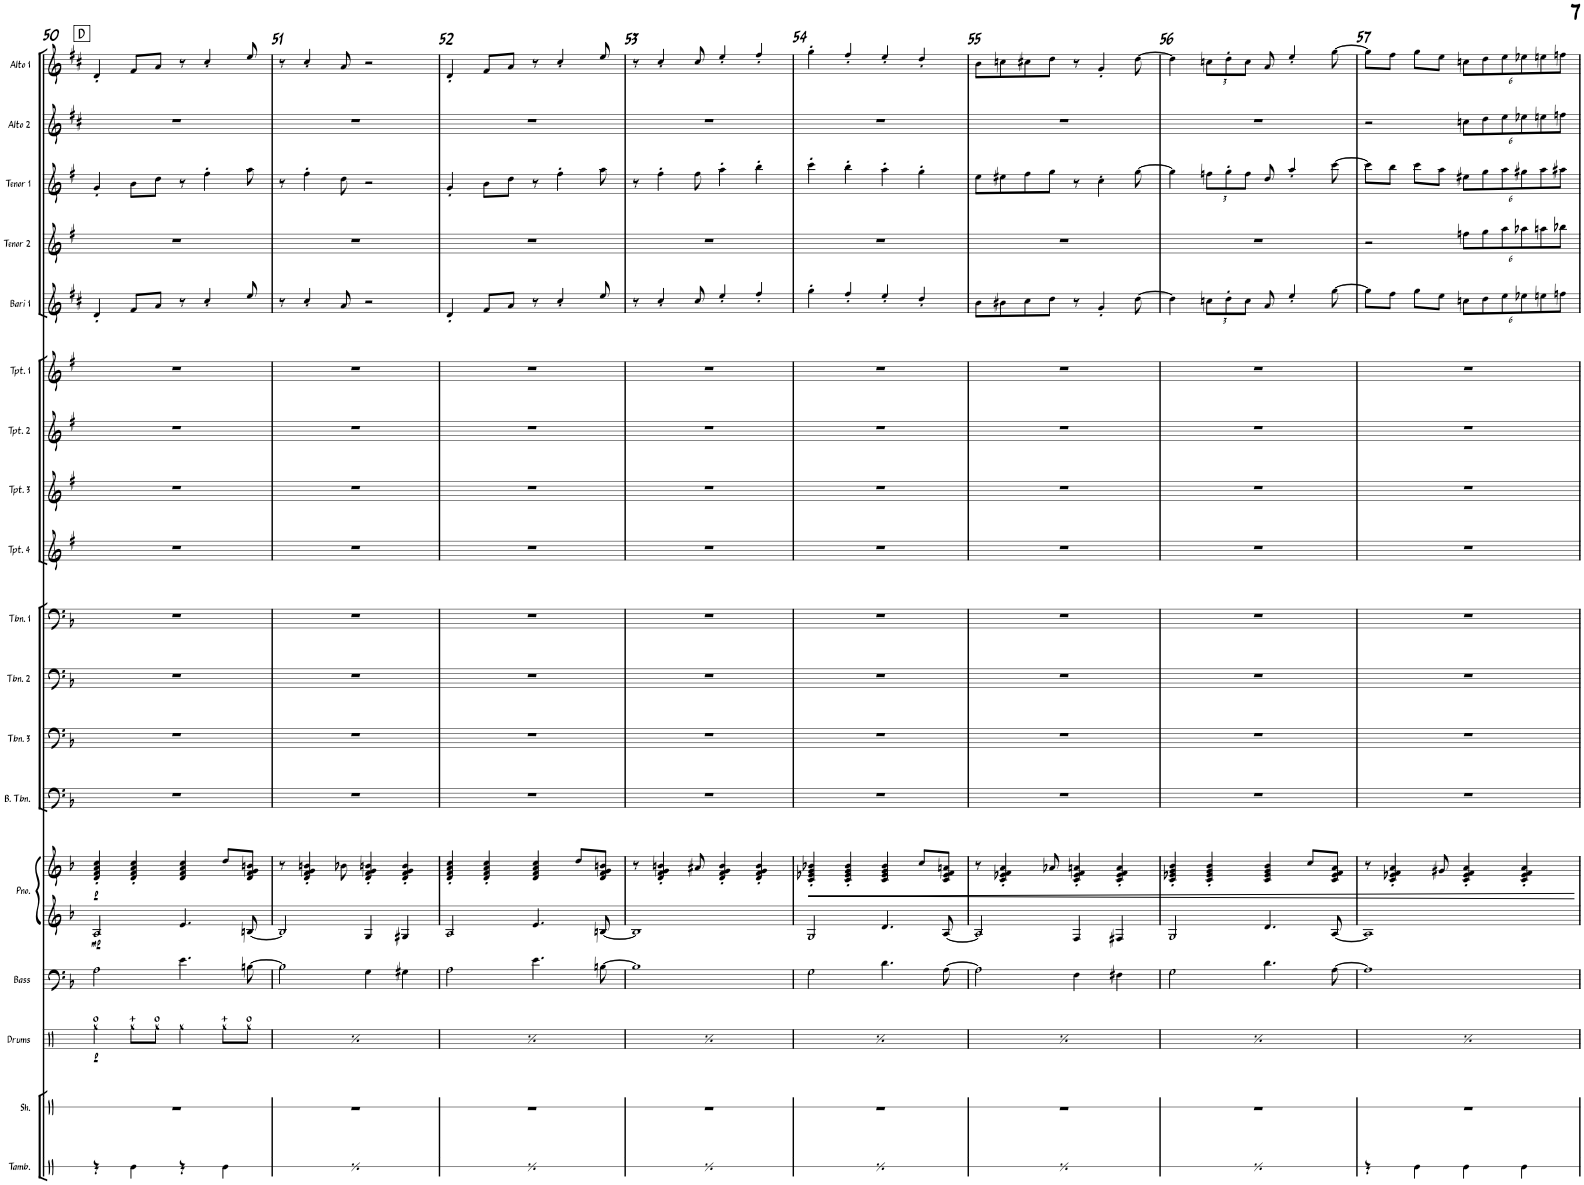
**kern	**kern	**kern	**dynam	**kern	**kern	**kern	**dynam	**kern	**kern	**kern	**kern	**kern	**kern	**kern	**kern	**kern	**kern	**kern	**kern	**kern
*part18	*part17	*part16	*part16	*part15	*part14	*part14	*part14	*part13	*part12	*part11	*part10	*part9	*part8	*part7	*part6	*part5	*part4	*part3	*part2	*part1
*staff19	*staff18	*staff17	*staff17	*staff16	*staff15	*staff14	*staff14/15	*staff13	*staff12	*staff11	*staff10	*staff9	*staff8	*staff7	*staff6	*staff5	*staff4	*staff3	*staff2	*staff1
*I"Tambourine	*I"Shaker	*I"Drums	*	*I"Bass	*I"Piano	*	*	*I"Bass Trombone	*I"Trombone 3	*I"Trombone 2	*I"Trombone 1	*I"Trumpet 4	*I"Trumpet 3	*I"Trumpet 2	*I"Trumpet 1	*I"Bari Sax 1	*I"Tenor Sax 2	*I"Tenor Sax 1	*I"Alto Sax 2	*I"Alto Sax 1
*I'Tamb.	*I'Sh.	*I'Drums	*	*I'Bass	*I'Pno.	*	*	*I'B. Tbn.	*I'Tbn. 3	*I'Tbn. 2	*I'Tbn. 1	*I'Tpt. 4	*I'Tpt. 3	*I'Tpt. 2	*I'Tpt. 1	*I'Bari 1	*I'Tenor 2	*I'Tenor 1	*I'Alto 2	*I'Alto 1
!!LO:PB:g=z
*clefX	*clefX	*clefX	*	*clefF4	*clefG2	*clefG2	*	*clefF4	*clefF4	*clefF4	*clefF4	*clefG2	*clefG2	*clefG2	*clefG2	*clefG2	*clefG2	*clefG2	*clefG2	*clefG2
*	*	*	*	*Trd7c12	*	*	*	*	*	*	*	*Trd1c2	*Trd1c2	*Trd1c2	*Trd1c2	*Trd12c21	*Trd8c14	*Trd8c14	*Trd5c9	*Trd5c9
*k[]	*k[]	*k[]	*	*k[b-]	*k[b-]	*k[b-]	*	*k[b-]	*k[b-]	*k[b-]	*k[b-]	*k[f#]	*k[f#]	*k[f#]	*k[f#]	*k[f#c#]	*k[f#]	*k[f#]	*k[f#c#]	*k[f#c#]
*M4/4	*M4/4	*M4/4	*	*M4/4	*M4/4	*M4/4	*	*M4/4	*M4/4	*M4/4	*M4/4	*M4/4	*M4/4	*M4/4	*M4/4	*M4/4	*M4/4	*M4/4	*M4/4	*M4/4
!!LO:REH:place=s1:a:B:rj:fs=14:t=D
=50	=50	=50	=50	=50	=50	=50	=50	=50	=50	=50	=50	=50	=50	=50	=50	=50	=50	=50	=50	=50
!	!	!	!LO:DY:b	!	!	!	!LO:DY:b=2	!	!	!	!	!	!	!	!	!	!	!	!	!
!	!	!	!	!	!	!	!LO:DY:n=1:b	!	!	!	!	!	!	!	!	!	!	!	!	!
4r	1r	4Rgg\	p	2A\	2A/	4d/' 4f/' 4a/' 4cc/'	mp p	1r	1r	1r	1r	1r	1r	1r	1r	4d'/	1r	4g'/	1r	4d'/
4Re\	.	8Rgg\L	.	.	.	4d/' 4f/' 4a/' 4cc/'	.	.	.	.	.	.	.	.	.	8f#/L	.	8b\L	.	8f#/L
.	.	8Rgg\J	.	.	.	.	.	.	.	.	.	.	.	.	.	8a/J	.	8dd\J	.	8a/J
4r	.	4Rgg\	.	4.e\	4.e/	4d/ 4f/ 4a/ 4cc/	.	.	.	.	.	.	.	.	.	8r	.	8r	.	8r
.	.	.	.	.	.	.	.	.	.	.	.	.	.	.	.	4cc#'/	.	4ff#'\	.	4cc#'/
4Re\	.	8Rgg\L	.	.	.	8dd/L	.	.	.	.	.	.	.	.	.	.	.	.	.	.
.	.	8Rgg\J	.	[8Bn\	[<8Bn/	8d/ 8f/ 8g/ 8bn/J	.	.	.	.	.	.	.	.	.	8ee/	.	8aa\	.	8ee/
=51	=51	=51	=51	=51	=51	=51	=51	=51	=51	=51	=51	=51	=51	=51	=51	=51	=51	=51	=51	=51
!	!	!	!LO:DY:b	!	!	!	!	!	!	!	!	!	!	!	!	!	!	!	!	!
4r	1r	4Rgg\	p	2B\]	2B/]	8r	.	1r	1r	1r	1r	1r	1r	1r	1r	8r	1r	8r	1r	8r
.	.	.	.	.	.	4d/' 4f/' 4g/' 4bn/'	.	.	.	.	.	.	.	.	.	4cc#'/	.	4ff#'\	.	4cc#'/
4Re\	.	8Rgg\L	.	.	.	.	.	.	.	.	.	.	.	.	.	.	.	.	.	.
.	.	8Rgg\J	.	.	.	8b-X\	.	.	.	.	.	.	.	.	.	8a/	.	8dd\	.	8a/
4r	.	4Rgg\	.	4G\	4G/	4d/' 4f/' 4g/' 4bn/'	.	.	.	.	.	.	.	.	.	2r	.	2r	.	2r
4Re\	.	8Rgg\L	.	4G#X\	4G#X/	4d/' 4f/' 4g/' 4b/'	.	.	.	.	.	.	.	.	.	.	.	.	.	.
.	.	8Rgg\J	.	.	.	.	.	.	.	.	.	.	.	.	.	.	.	.	.	.
=52	=52	=52	=52	=52	=52	=52	=52	=52	=52	=52	=52	=52	=52	=52	=52	=52	=52	=52	=52	=52
!	!	!	!LO:DY:b	!	!	!	!	!	!	!	!	!	!	!	!	!	!	!	!	!
4r	1r	4Rgg\	p	2A\	2A/	4d/' 4f/' 4a/' 4cc/'	.	1r	1r	1r	1r	1r	1r	1r	1r	4d'/	1r	4g'/	1r	4d'/
4Re\	.	8Rgg\L	.	.	.	4d/' 4f/' 4a/' 4cc/'	.	.	.	.	.	.	.	.	.	8f#/L	.	8b\L	.	8f#/L
.	.	8Rgg\J	.	.	.	.	.	.	.	.	.	.	.	.	.	8a/J	.	8dd\J	.	8a/J
4r	.	4Rgg\	.	4.e\	4.e/	4d/ 4f/ 4a/ 4cc/	.	.	.	.	.	.	.	.	.	8r	.	8r	.	8r
.	.	.	.	.	.	.	.	.	.	.	.	.	.	.	.	4cc#'/	.	4ff#'\	.	4cc#'/
4Re\	.	8Rgg\L	.	.	.	8dd/L	.	.	.	.	.	.	.	.	.	.	.	.	.	.
.	.	8Rgg\J	.	[8Bn\	[<8Bn/	8d/ 8f/ 8g/ 8bn/J	.	.	.	.	.	.	.	.	.	8ee/	.	8aa\	.	8ee/
=53	=53	=53	=53	=53	=53	=53	=53	=53	=53	=53	=53	=53	=53	=53	=53	=53	=53	=53	=53	=53
!	!	!	!LO:DY:b	!	!	!	!	!	!	!	!	!	!	!	!	!	!	!	!	!
4r	1r	4Rgg\	p	1B]	1B]	8r	.	1r	1r	1r	1r	1r	1r	1r	1r	8r	1r	8r	1r	8r
.	.	.	.	.	.	4d/' 4f/' 4g/' 4bn/'	.	.	.	.	.	.	.	.	.	4cc#'/	.	4ff#'\	.	4cc#'/
4Re\	.	8Rgg\L	.	.	.	.	.	.	.	.	.	.	.	.	.	.	.	.	.	.
.	.	8Rgg\J	.	.	.	8a#X/	.	.	.	.	.	.	.	.	.	8cc#/	.	8ff#\	.	8cc#/
4r	.	4Rgg\	.	.	.	4d/' 4f/' 4g/' 4b/'	.	.	.	.	.	.	.	.	.	4ee'/	.	4aa'\	.	4ee'/
4Re\	.	8Rgg\L	.	.	.	4d/' 4f/' 4g/' 4b/'	.	.	.	.	.	.	.	.	.	4ff#'/	.	4bb'\	.	4ff#'/
.	.	8Rgg\J	.	.	.	.	.	.	.	.	.	.	.	.	.	.	.	.	.	.
=54	=54	=54	=54	=54	=54	=54	=54	=54	=54	=54	=54	=54	=54	=54	=54	=54	=54	=54	=54	=54
!	!	!	!LO:DY:b	!	!	!	!LO:HP:b	!	!	!	!	!	!	!	!	!	!	!	!	!
4r	1r	4Rgg\	p	2G\	2G/	4c/' 4e-X/' 4g/' 4b-X/'	<	1r	1r	1r	1r	1r	1r	1r	1r	4gg'\	1r	4ccc'\	1r	4gg'\
4Re\	.	8Rgg\L	.	.	.	4c/' 4e-/' 4g/' 4b-/'	.	.	.	.	.	.	.	.	.	4ff#'/	.	4bb'\	.	4ff#'/
.	.	8Rgg\J	.	.	.	.	.	.	.	.	.	.	.	.	.	.	.	.	.	.
4r	.	4Rgg\	.	4.d\	4.d/	4c/ 4e-/ 4g/ 4b-/	.	.	.	.	.	.	.	.	.	4ee'/	.	4aa'\	.	4ee'/
4Re\	.	8Rgg\L	.	.	.	8cc/L	.	.	.	.	.	.	.	.	.	4dd'/	.	4gg'\	.	4dd'/
.	.	8Rgg\J	.	[8A\	[<8A/	8c/ 8e-/ 8f/ 8an/J	.	.	.	.	.	.	.	.	.	.	.	.	.	.
=55	=55	=55	=55	=55	=55	=55	=55	=55	=55	=55	=55	=55	=55	=55	=55	=55	=55	=55	=55	=55
!	!	!	!LO:DY:b	!	!	!	!	!	!	!	!	!	!	!	!	!	!	!	!	!
4r	1r	4Rgg\	p	2A\]	2A/]	8r	.	1r	1r	1r	1r	1r	1r	1r	1r	8b\L	1r	8ee\L	1r	8b\L
.	.	.	.	.	.	4c/' 4e-X/' 4f/' 4a/'	.	.	.	.	.	.	.	.	.	8b#X\	.	8ee#X\	.	8ccn\
4Re\	.	8Rgg\L	.	.	.	.	.	.	.	.	.	.	.	.	.	8cc#\	.	8ff#\	.	8cc#X\
.	.	8Rgg\J	.	.	.	8a-X/	.	.	.	.	.	.	.	.	.	8dd\J	.	8gg\J	.	8dd\J
4r	.	4Rgg\	.	4F\	4F/	4c/' 4e-/' 4f/' 4an/'	.	.	.	.	.	.	.	.	.	8r	.	8r	.	8r
.	.	.	.	.	.	.	.	.	.	.	.	.	.	.	.	4g'/	.	4cc'\	.	4g'/
4Re\	.	8Rgg\L	.	4F#X\	4F#X/	4c/' 4e-/' 4f/' 4a/'	.	.	.	.	.	.	.	.	.	.	.	.	.	.
.	.	8Rgg\J	.	.	.	.	.	.	.	.	.	.	.	.	.	[8dd\	.	[8gg\	.	[8dd\
=56	=56	=56	=56	=56	=56	=56	=56	=56	=56	=56	=56	=56	=56	=56	=56	=56	=56	=56	=56	=56
!	!	!	!LO:DY:b	!	!	!	!	!	!	!	!	!	!	!	!	!	!	!	!	!
4r	1r	4Rgg\	p	2G\	2G/	4c/' 4e-X/' 4g/' 4b-/'	.	1r	1r	1r	1r	1r	1r	1r	1r	4dd\]	1r	4gg\]	1r	4dd\]
*	*	*	*	*	*	*	*	*	*	*	*	*	*	*	*	*Xbrackettup	*	*Xbrackettup	*	*Xbrackettup
4Re\	.	8Rgg\L	.	.	.	4c/' 4e-/' 4g/' 4b-/'	.	.	.	.	.	.	.	.	.	12ccn\L	.	12ffn\L	.	12ccn\L
.	.	.	.	.	.	.	.	.	.	.	.	.	.	.	.	12dd'\	.	12gg'\	.	12dd'\
.	.	8Rgg\J	.	.	.	.	.	.	.	.	.	.	.	.	.	.	.	.	.	.
.	.	.	.	.	.	.	.	.	.	.	.	.	.	.	.	12cc\J	.	12ff\J	.	12cc\J
4r	.	4Rgg\	.	4.d\	4.d/	4c/ 4e-/ 4g/ 4b-/	.	.	.	.	.	.	.	.	.	8a/	.	8dd/	.	8a/
.	.	.	.	.	.	.	.	.	.	.	.	.	.	.	.	4ee'/	.	4aa'/	.	4ee'/
4Re\	.	8Rgg\L	.	.	.	8cc/L	.	.	.	.	.	.	.	.	.	.	.	.	.	.
.	.	8Rgg\J	.	[8A\	[8A/	8c/ 8e-/ 8f/ 8a/J	.	.	.	.	.	.	.	.	.	[>8gg\	.	[>8ccc\	.	[>8gg\
=57	=57	=57	=57	=57	=57	=57	=57	=57	=57	=57	=57	=57	=57	=57	=57	=57	=57	=57	=57	=57
!	!	!	!LO:DY:b	!	!	!	!	!	!	!	!	!	!	!	!	!	!	!	!	!
4r	1r	4Rgg\	p	1A]	1A]	8r	.	1r	1r	1r	1r	1r	1r	1r	1r	8gg\L]	2r	8ccc\L]	2r	8gg\L]
.	.	.	.	.	.	4c/' 4e-X/' 4f/' 4a/'	.	.	.	.	.	.	.	.	.	8ff#\J	.	8bb\J	.	8ff#\J
4Re\	.	8Rgg\L	.	.	.	.	.	.	.	.	.	.	.	.	.	8gg\L	.	8ccc\L	.	8gg\L
.	.	8Rgg\J	.	.	.	8g#X/	.	.	.	.	.	.	.	.	.	8ee\J	.	8aa\J	.	8ee\J
*	*	*	*	*	*	*	*	*	*	*	*	*	*	*	*	*	*Xbrackettup	*	*Xbrackettup	*
4Re\	.	4Rgg\	.	.	.	4c/' 4e-/' 4f/' 4a/'	.	.	.	.	.	.	.	.	.	12ccn\L	12ffn\L	12ee#X\L	12ccn\L	12ccn\L
.	.	.	.	.	.	.	.	.	.	.	.	.	.	.	.	12dd\	12gg\	12gg\	12dd\	12dd\
.	.	.	.	.	.	.	.	.	.	.	.	.	.	.	.	12ee\	12aa\	12aa\	12ee\	12ee\
4Re\	.	8Rgg\L	.	.	.	4c/' 4e-/' 4f/' 4a/'	.	.	.	.	.	.	.	.	.	12ee-X\	12aa-X\	12gg#X\	12ee-X\	12ee-X\
.	.	.	.	.	.	.	.	.	.	.	.	.	.	.	.	12een\	12aan\	12aa\	12een\	12een\
.	.	8Rgg\J	.	.	.	.	.	.	.	.	.	.	.	.	.	.	.	.	.	.
.	.	.	.	.	.	.	.	.	.	.	.	.	.	.	.	12ffn\J	12bb-X\J	12aa#X\J	12ffn\J	12ffn\J
.	.	.	.	.	.	.	[	.	.	.	.	.	.	.	.	.	.	.	.	.
=	=	=	=	=	=	=	=	=	=	=	=	=	=	=	=	=	=	=	=	=
*-	*-	*-	*-	*-	*-	*-	*-	*-	*-	*-	*-	*-	*-	*-	*-	*-	*-	*-	*-	*-
